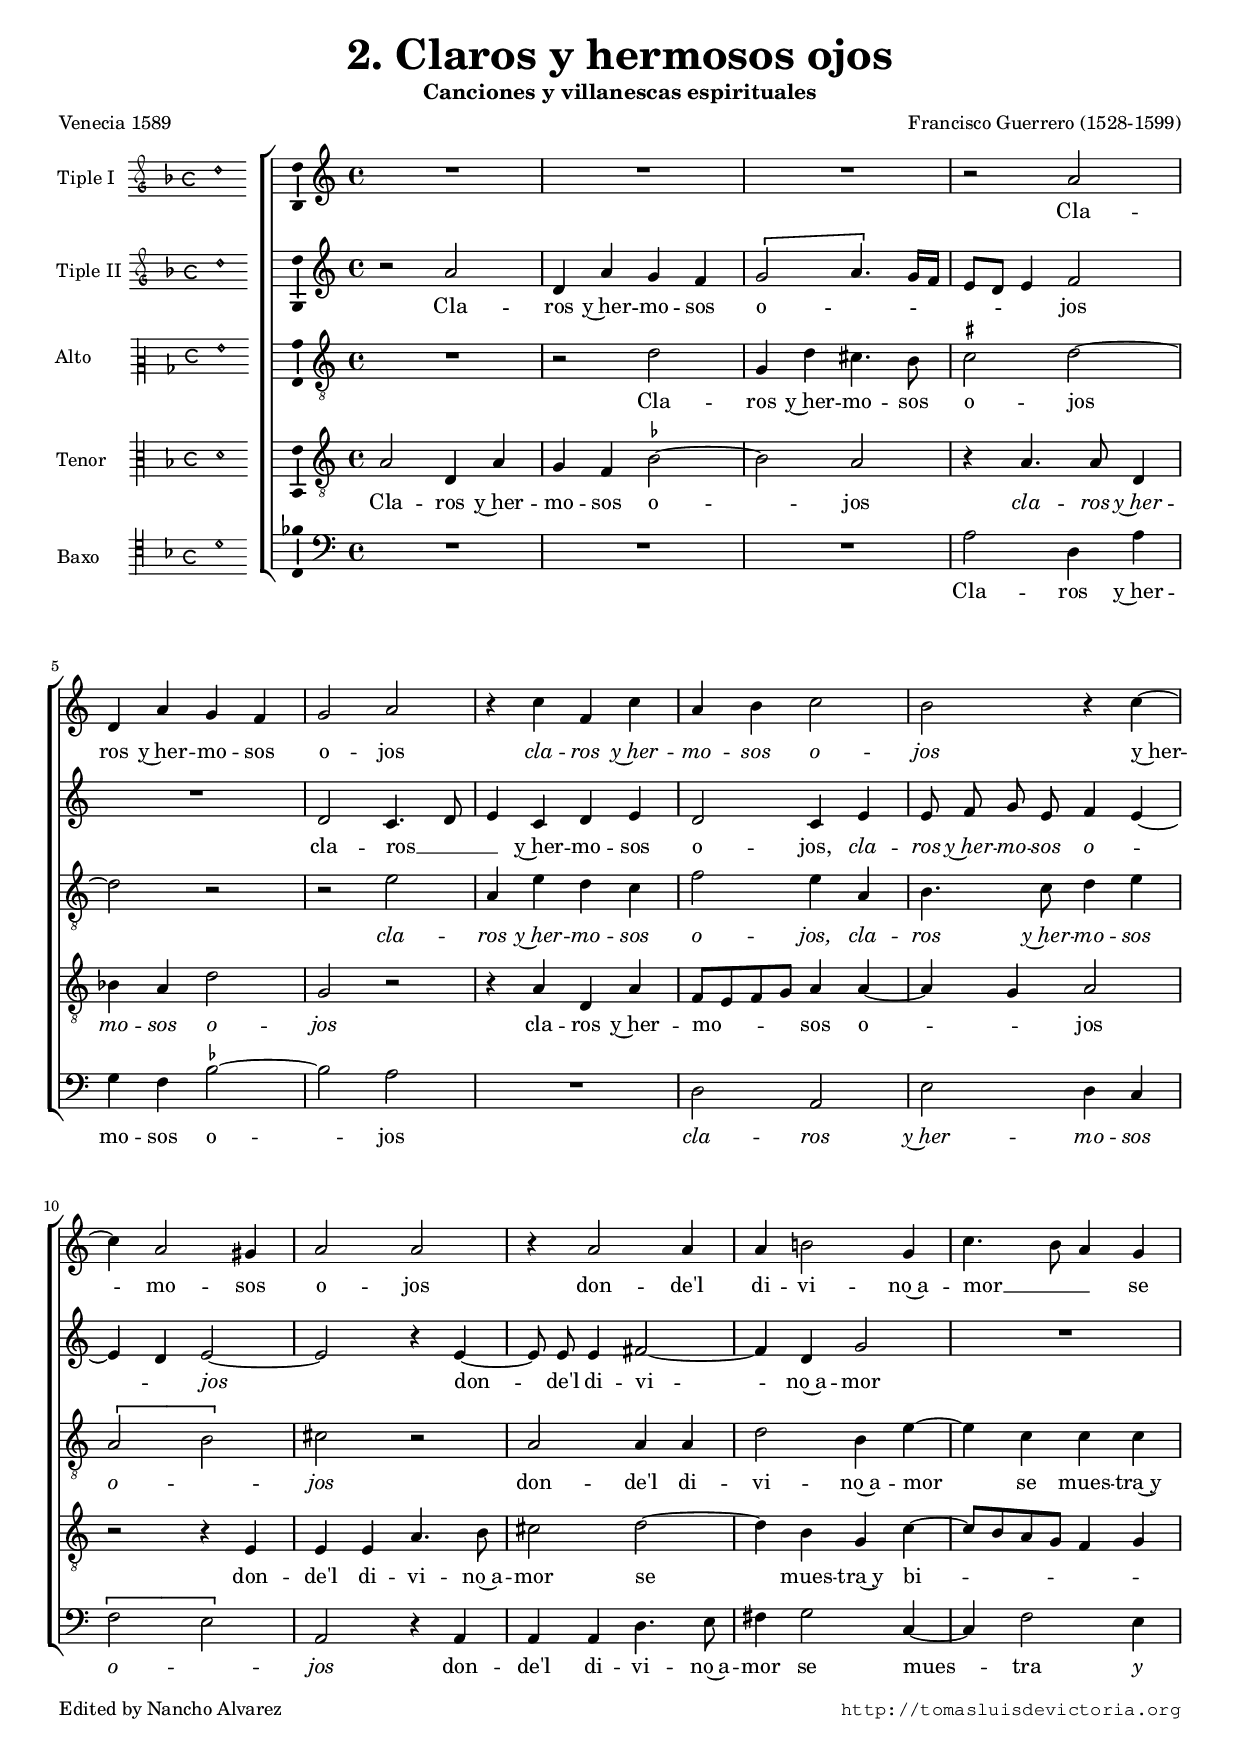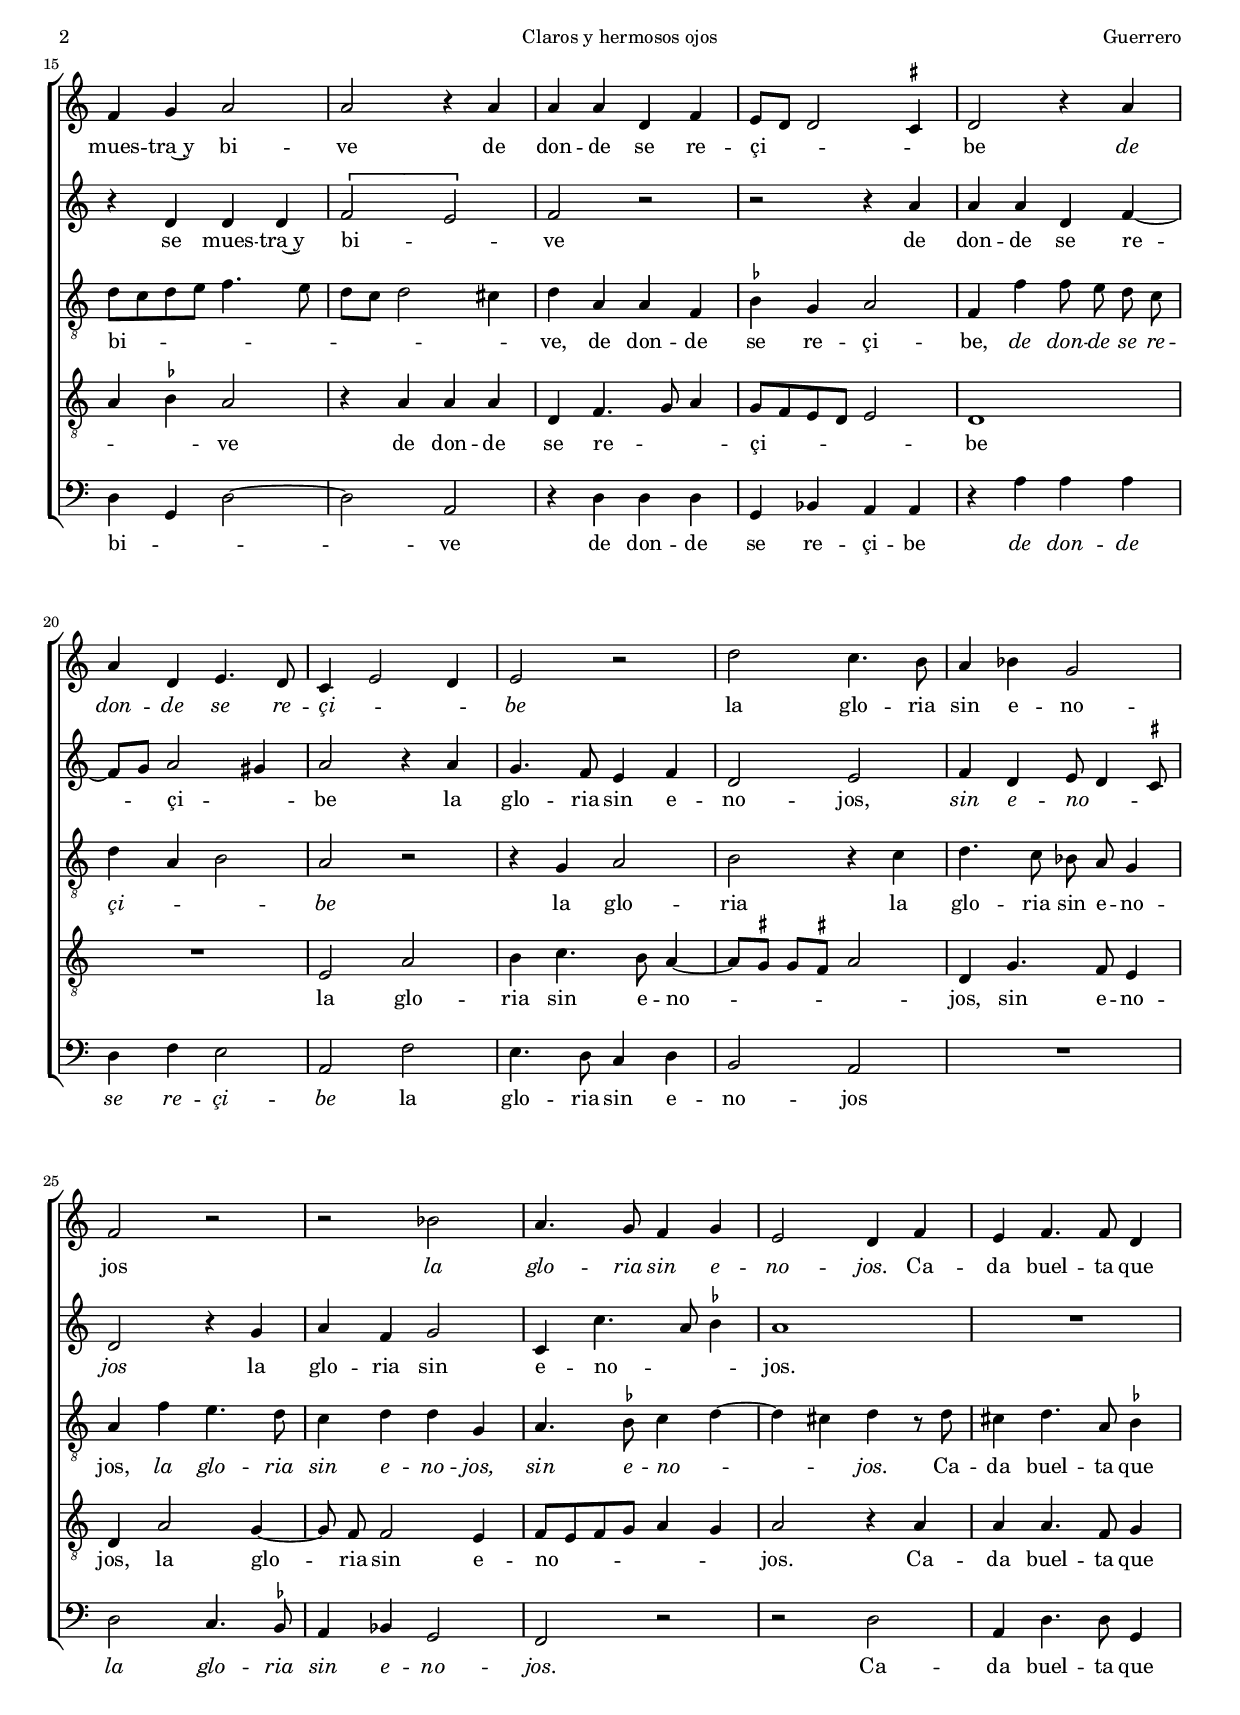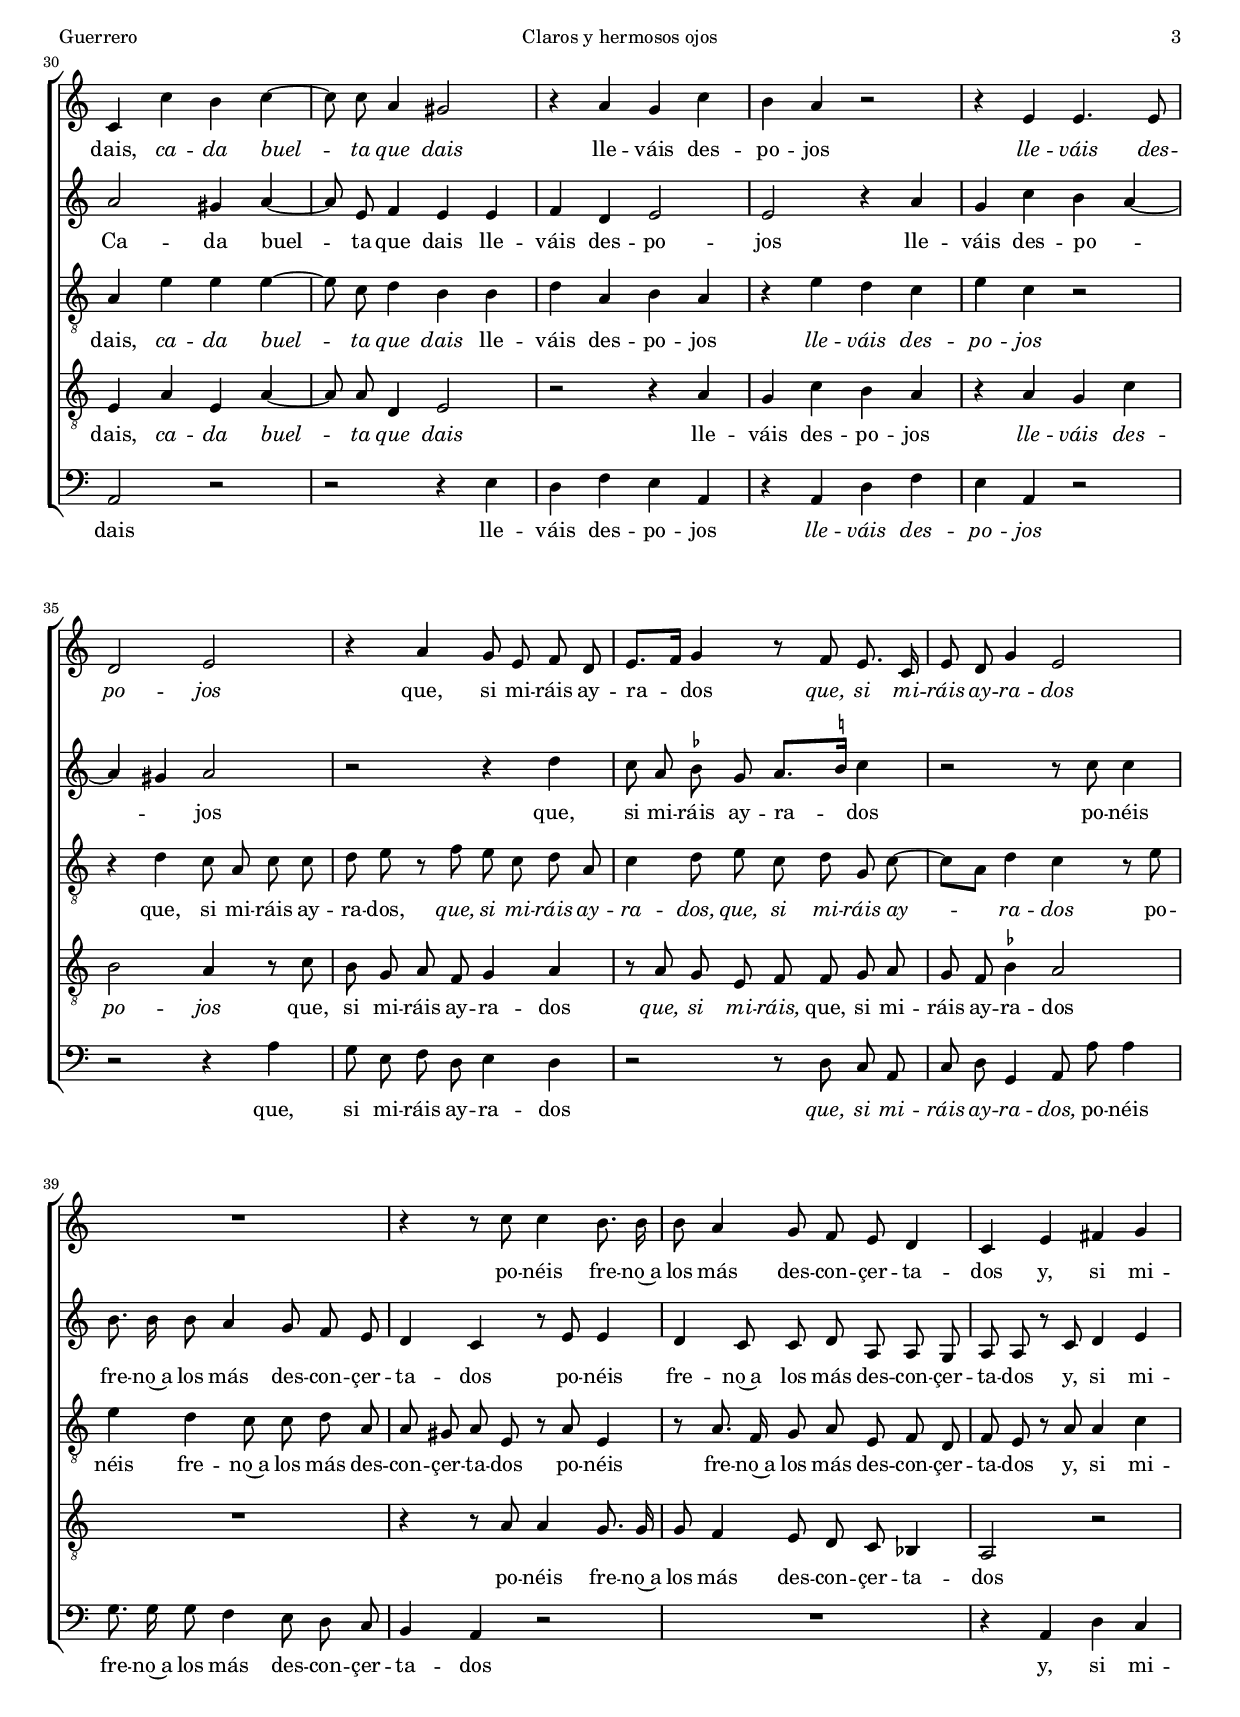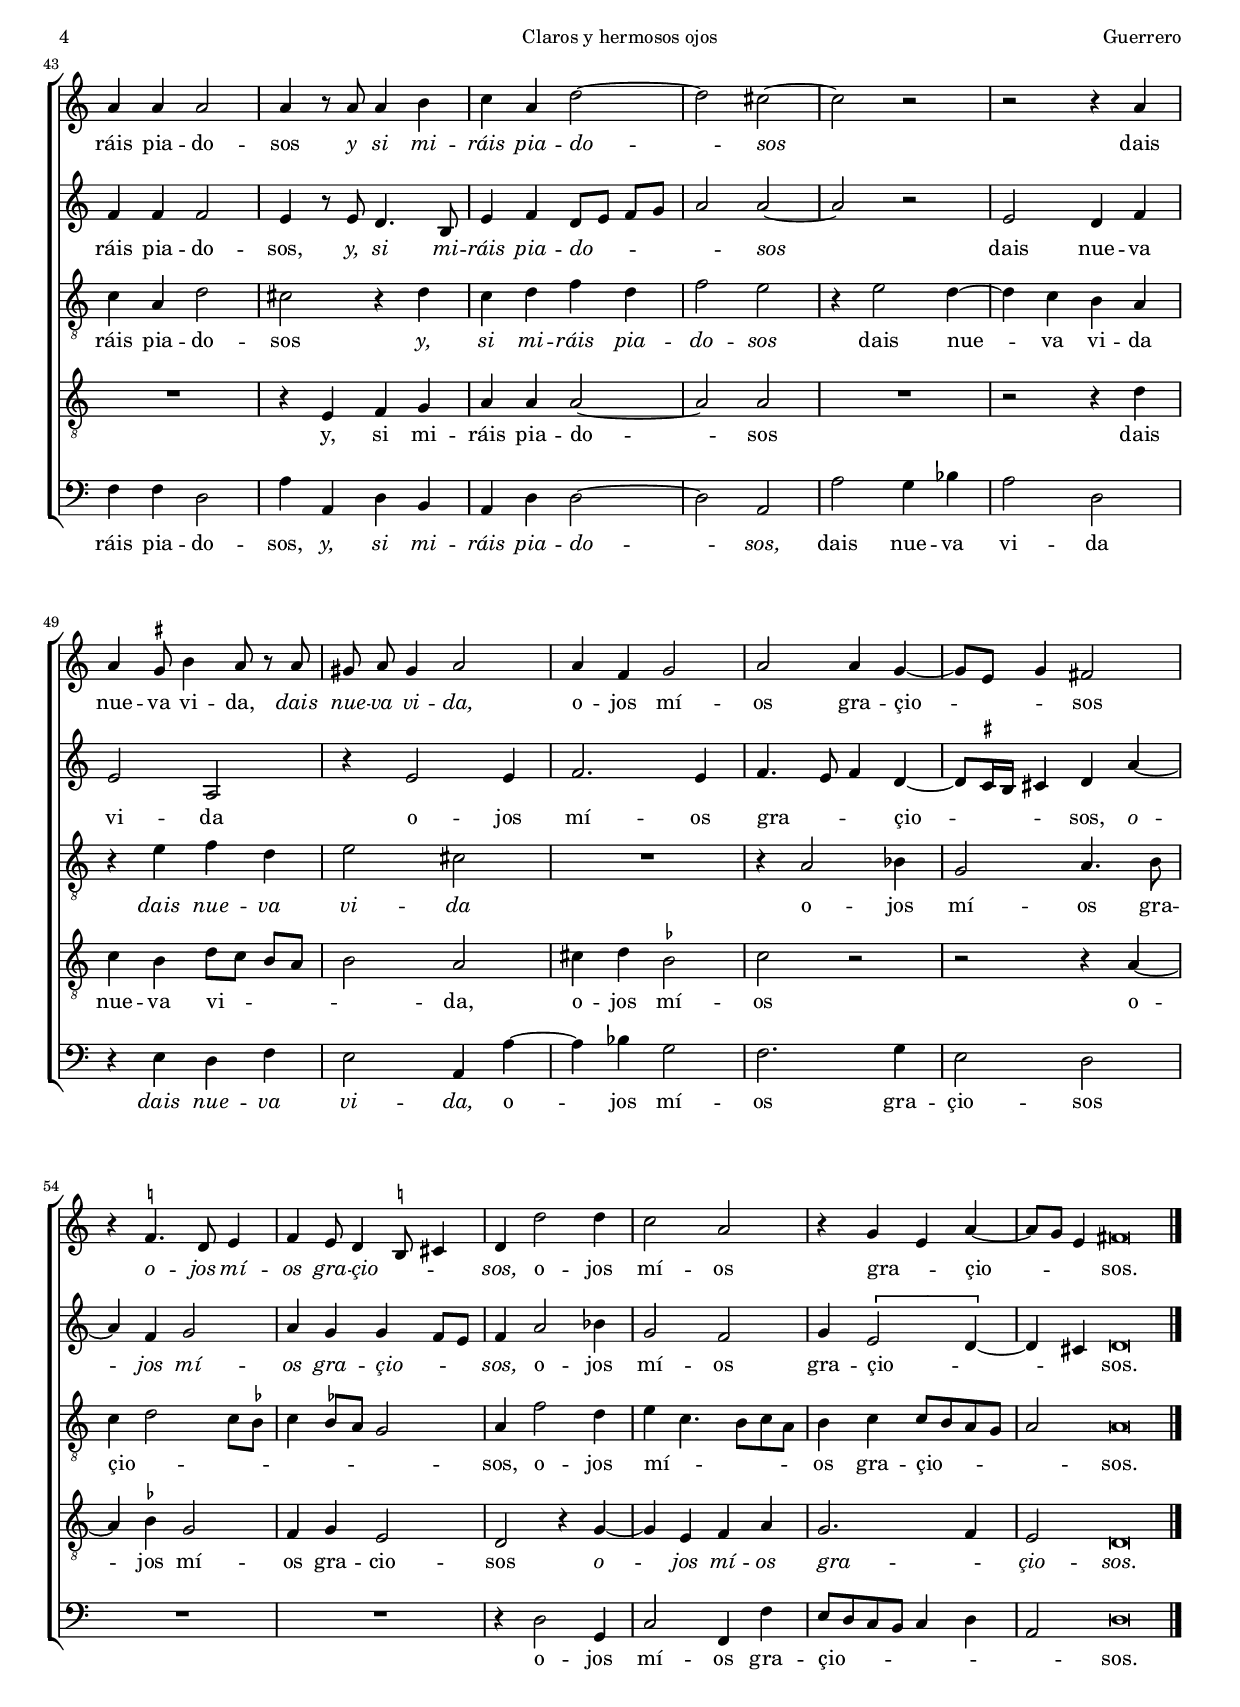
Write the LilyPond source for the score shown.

\version "2.18.0"

#(set-default-paper-size "a4")
#(set-global-staff-size 16.4)
#(ly:set-option 'point-and-click #f)
%mobile -s15.3 -i3.2

italicas=\override LyricText.font-shape = #'italic
rectas=\override LyricText.font-shape = #'upright
ss=\once \set suggestAccidentals = ##t
incipitwidth = 20
htitle="Claros y hermosos ojos"
hcomposer="Guerrero"

\header {
	title=\markup{\fontsize #3 "2. Claros y hermosos ojos"}
	subtitle="Canciones y villanescas espirituales"
        %subsubtitle=\markup{\null \vspace #1 }
	composer="Francisco Guerrero (1528-1599)"
        pdfauthor=\composer
	%opus="(-)"
	poet="Venecia 1589"
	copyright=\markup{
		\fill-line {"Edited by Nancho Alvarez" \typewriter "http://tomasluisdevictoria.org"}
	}
%	tagline=""
}

global={\key f \major \time 4/4 \skip 1*59 \bar "|." }


cantus=\relative c''{
	R1
	R
	R
	r2 d
	g,4 d' c bes
	c2 d
	r4 f bes, f'
	d e f2
	e2 r4 f ~
	f4 d2 cis4
	d2 d
	r4 d2 d4 
	d4 e!2 c4
	f4. e8 d4 c
	bes c d2
	d2 r4 d
	d d g, bes
	a8 g g2 \ss fis4
	g2 r4 d'
	d g, a4. g8 
	f4 a2 g4 
	a2 r
	g'2 f4. e8 
	d4 ees c2
	bes r2
	r ees2
	d4. c8 bes4 c
	a2 g4 bes
	a bes4. bes8 g4
	f4 f' e f ~
	f8 \noBeam f d4 cis2
	r4 d c f
	e d r2
	r4 a a4. a8 
	g2 a
	\set  autoBeaming = ##f
	r4 d c8 a bes g 
	a8.[ bes16] c4 r8 bes a8. f16
	a8 g c4 a2
	R1
	r4 r8 f'8 f4 e8. e16
	e8 d4 c8 bes a g4
	f a b c
	d d d2
	d4 r8 d d4 e
	f d g2 ~
	g fis ~
	fis r
	r r4 d d \ss cis8 e4 d8 r d
	cis d cis4 d2
	d4 bes c2
	d2 d4 c ~
	\set autoBeaming = ##t
	c8 a c4 b2
	r4 \ss bes!4. g8 a4
	bes4 a8 g4 \ss e!8 fis4
	g4 g'2 g4
	f2 d
	r4 c a d ~
	d8 c a4 b\breve*1/4
}

cantusdos=\relative c''{
	r2 d
	g,4 d' c bes
	\[c2 d4.\] c16 bes
	a8 g a4 bes2
	R1
	g2 f4. g8 
	a4 f g a
	g2 f4 a
	\set autoBeaming = ##f
	a8 bes c a bes4 a ~
	a g a2 ~
	a r4 a ~
	a8 a a4 b2 ~
	b4 g c2
	R1
	r4 g g g
	\[bes2 a\]
	bes r
	r r4 d
	d d g, bes ~
	\set autoBeaming = ##t
	bes8 c d2 cis4
	d2 r4 d 
	c4. bes8 a4 bes
	g2 a
	bes4 g a8 g4 \ss fis8
	g2 r4 c
	d bes c2
	f,4 f'4. d8 \ss ees4
	d1
	R
	d2 cis4 d ~
	\set autoBeaming = ##f
	d8 a bes4 a a
	bes g a2
	a2 r4 d
	c f e d ~
	d cis d2
	r2 r4 g
	f8 d \ss ees c d8.[ \ss e16] f4
	r2 r8 f8 f4
	e8. e16 e8 d4 c8 bes a
	g4 f r8 a a4
	g4 f8 f g d d c
	d8 d r f g4 a
	bes4 bes bes2
	a4 r8 a g4. e8
	\set autoBeaming = ##t
	a4 bes g8 a bes c
	d2 d ~
	d r
	a g4 bes
	a2 d,
	r4 a'2 a4
	bes2. a4
	bes4. a8 bes4 g ~
	g8 \ss fis16 e fis!4 g d' ~
	d bes c2
	d4 c c bes8 a
	bes4 d2 ees4
	c2 bes
	c4 \[a2 g4 ~ \] |
	g4 fis g\breve*1/4
}

altus=\relative c''{
	R1
	r2 g
	c,4 g' fis4. e8
	\ss fis2 g2 ~
	g r
	r a 
	d,4 a' g f
	bes2 a4 d,
	e4. f8 g4 a
	\[d,2 e\]
	fis2 r
	d d4 d 
	g2 e4 a ~
	a f f f
	g8 f g a bes4. a8
	g f g2 fis4
	g4 d d bes
	\ss ees c d2
	\set autoBeaming = ##f
	bes4 bes' bes8 a g f
	g4 d e2
	d r
	r4 c d2
	e2 r4 f
	g4. f8 ees8 d c4
	d4 bes' a4. g8 
	f4 g g c,
	d4. \ss ees8 f4 g ~
	g fis g r8 g
	fis4 g4. d8 \ss ees4
	d4 a' a a ~
	a8 f g4 e e
	g d e d
	r4 a' g f 
	a f r2
	r4 g f8 d f f
	g a r bes a f g d
	f4 g8 a f g c, f ~
	f[ d] g4 f r8 a
	a4 g f8 f g d
	d cis d a r d a4
	r8 d8. bes16 c8 d a bes g
	bes a r8 d d4 f
	f d g2
	fis2 r4 g
	f g bes g
	bes2 a
	r4 a2 g4 ~
	g f e d
	r4 a' bes g
	a2 fis
	R1
	r4 d2 ees4
	c2 d4. e8
	\set autoBeaming = ##t
	f4 g2 f8 \ss ees
	f4 \ss ees8 d c2
	d4 bes'2 g4 
	a4 f4. e8 f d
	e4 f f8 e d c |
	d2 d\breve*1/4
}

tenor=\relative c'{
	d2 g,4 d'
	c bes \ss ees2 ~
	ees d
	r4 d4. d8 g,4
	ees'4 d g2
	c, r
	r4 d g, d'
	bes8 a bes c d4 d ~
	d c d2
	r2 r4 a
	a a d4. e8 
	fis2 g ~
	g4 e c f ~
	f8 e d c bes4 c
	d \ss ees d2
	r4 d d d
	g, bes4. c8 d4
	c8 bes a g a2
	g1
	R
	a2 d
	e4 f4. e8 d4 ~
	d8[ \ss cis] cis[ \ss b] d2
	g,4 c4. bes8 a4
	g4 d'2 c4 ~
	c8 \noBeam bes bes2 a4
	bes8 a bes c d4 c
	d2 r4 d
	d d4. bes8 c4 
	a d a d ~
	\set autoBeaming = ##f
	d8 d g,4 a2
	r2 r4 d
	c f e d
	r d c f
	e2 d4 r8 f
	e8 c d bes c4 d
	r8 d c a bes bes c d
	c bes \ss ees4 d2
	R1
	r4 r8 d8 d4 c8. c16
	c8 bes4 a8 g f ees4
	d2 r
	R1
	r4 a' bes c 
	d d d2 ~
	d d
	R1
	r2 r4 g
	\set autoBeaming = ##t
	f4 e g8 f e d
	e2 d 
	fis4 g \ss ees2
	f r
	r r4 d ~
	d \ss ees c2
	bes4 c a2
	g2 r4 c ~
	c a bes d
	c2. bes4 |
	a2 g\breve*1/4
}

bassus=\relative c'{
	R1*3
	d2 g,4 d'
	c4 bes \ss ees2 ~
	ees d
	R1
	g,2 d
	a'2 g4 f
	\[bes2 a\]
	d, r4 d
	d d g4. a8
	b4 c2 f,4 ~
	f bes2 a4
	g4 c, g'2 ~
	g d
	r4 g g g 
	c, ees d d
	r d' d d
	g, bes a2
	d,2 bes'
	a4. g8 f4 g 
	e2 d
	R1
	g2 f4. \ss ees8
	d4 ees c2
	bes2 r
	r g'2
	d4 g4. g8 c,4 
	d2 r
	r2 r4 a'
	g bes a d,
	r d g bes 
	a d, r2
	r r4 d'
	\set autoBeaming = ##f
	c8 a bes g a4 g
	r2 r8 g f d
	f g c,4 d8 d' d4
	c8. c16 c8 bes4 a8 g f
	e4 d r2
	R1
	r4 d g f
	bes bes g2
	d'4 d, g e
	d g g2 ~
	g d 
	d'2 c4 ees
	d2 g,
	r4 a g bes
	a2 d,4 d' ~
	d ees c2
	bes2. c4
	a2 g
	R1
	R
	r4 g2 c,4
	f2 bes,4 bes'
	\set autoBeaming = ##t
	a8[ g f e] f4 g |
	d2 g\breve*1/4
}


textocantus=\lyricmode{
Cla -- ros y~her -- mo -- sos o -- jos
\italicas
cla -- ros y~her -- mo -- sos o -- jos
\rectas
y~her -- _ mo -- sos o -- jos
don -- de'l di -- vi -- no~a -- mor __ _ _ se mues -- tra~y bi -- ve
de don -- de se re -- çi -- _ _ _ be
\italicas
de don -- de se re -- çi -- _ _ be
\rectas
la glo -- ria sin e -- no -- jos
\italicas
la glo -- ria sin e -- no -- jos.
\rectas
Ca -- da buel -- ta que dais,
\italicas
ca -- da buel -- _ ta que dais
\rectas
lle -- váis des -- po -- jos
\italicas
lle -- váis des -- po -- jos
\rectas
que, si mi -- ráis ay -- ra -- _ dos
\italicas
que, si mi -- ráis ay -- ra -- dos
\rectas
po -- néis fre -- no~a los más des -- con -- çer -- ta -- dos y,
si mi -- ráis pia -- do -- sos
\italicas
y si mi -- ráis pia -- do -- _ sos _
\rectas
dais nue -- va vi -- da,
\italicas
dais nue -- va vi -- da,
\rectas
o -- jos mí -- os gra -- çio -- _ _ _ sos
\italicas
o -- jos mí -- os gra -- çio -- _ _ sos,
\rectas
o -- jos mí -- os
gra -- _ çio -- _ _ _ sos.
}

textocantusdos=\lyricmode{
Cla -- ros y~her -- mo -- sos o -- _ _ _ _ _ _ jos
cla -- ros __ _ _ y~her -- mo -- sos o -- jos,
\italicas
cla -- ros y~her -- mo -- sos o -- _ _ _ jos _
\rectas
don -- _ de'l di -- vi -- _ no~a -- mor
se mues -- tra~y bi -- _ ve
de don -- de se re -- _ _ çi -- _ be
la glo -- ria sin e -- no -- jos,
\italicas
sin e -- no -- _ _ jos
\rectas
la glo -- ria sin e -- no -- _ _ jos.
Ca -- da buel -- _ ta que dais lle -- váis des -- po -- jos
lle -- váis des -- po -- _ _ _ jos
que, si mi -- ráis ay -- ra -- _ dos
po -- néis fre -- no~a los más des -- con -- çer -- ta -- dos
po -- néis fre -- no~a los más des -- con -- çer -- ta -- dos
y, si mi -- ráis pia -- do -- sos,
\italicas
y, si mi -- ráis pia -- do -- _ _ _ _ sos _
\rectas
dais nue -- va vi -- da
o -- jos mí -- os gra -- _ _ çio -- _ _ _ _ sos,
\italicas
o -- _ jos mí -- os gra -- çio -- _ _ sos,
\rectas
o -- jos mí -- os
gra -- çio -- _ _ _ sos. 
}

textoaltus=\lyricmode{
Cla -- ros y~her -- mo -- sos o -- jos _
\italicas
cla -- ros y~her -- mo -- sos o -- jos,
cla -- ros y~her -- mo -- sos o -- _ jos
\rectas
don -- de'l di -- vi -- no~a -- mor _ se mues -- tra~y bi -- _ _ _ _ _ _ _ _ _ ve,
de don -- de se re -- çi -- be,
\italicas
de don -- de se re -- çi -- _ _ be
\rectas
la glo -- ria
la glo -- ria sin e -- no -- jos,
\italicas
la glo -- ria sin e -- no -- jos,
sin e -- no -- _ _ _ jos.
\rectas
Ca -- da buel -- ta que dais,
\italicas
ca -- da buel -- _ ta que dais
\rectas
lle -- váis des -- po -- jos
\italicas
lle -- váis des -- po -- jos
\rectas
que, si mi -- ráis ay -- ra -- dos,
\italicas
que, si mi -- ráis ay -- ra -- dos,
que, si mi -- ráis ay -- _ _ ra -- dos
\rectas
po -- néis fre -- no~a los más des -- con -- çer -- ta -- dos
po -- néis fre -- no~a los más des -- con -- çer -- ta -- dos
y, si mi -- ráis pia -- do -- sos
\italicas
y, si mi -- ráis pia -- do -- sos
\rectas
dais nue -- _ va vi -- da
\italicas
dais nue -- va vi -- da
\rectas
o -- jos mí -- os gra -- çio -- _ _ _ _ _ _ _ sos,
o -- jos mí -- _ _ _ _ os gra -- çio -- _ _ _ _ sos. 
}

textotenor=\lyricmode{
Cla -- ros y~her -- mo -- sos o -- _ jos
\italicas
cla -- ros y~her -- mo -- sos o -- jos
\rectas
cla -- ros y~her -- mo -- _ _ _ sos o -- _ _ jos
don -- de'l di -- vi -- no~a -- mor se _ mues -- tra~y bi -- _ _ _ _ _ _ _ _ ve
de don -- de se re -- _ _ çi -- _ _ _ _ be
la glo -- ria sin e -- no -- _ _ _ _ _ jos,
sin e -- no -- jos,
la glo -- _ ria sin e -- no -- _ _ _ _ _ jos.
Ca -- da buel -- ta que dais,
\italicas
ca -- da buel -- _ ta que dais
\rectas
lle -- váis des -- po -- jos
\italicas
lle -- váis des -- po -- jos
\rectas
que, si mi -- ráis ay -- ra -- dos
\italicas
que, si mi -- ráis,
\rectas
que, si mi -- ráis ay -- ra -- dos
po -- néis fre -- no~a los más des -- con -- çer -- ta -- dos
y, si mi -- ráis pia -- do -- _ sos
dais nue -- va vi -- _ _ _ _ da,
o -- jos mí -- os
o -- _ jos mí -- os gra -- cio -- sos
\italicas
o -- _ jos mí -- os gra -- _ çio -- sos.
}

textobassus=\lyricmode{
Cla -- ros y~her -- mo -- sos o -- _ jos
\italicas
cla -- ros y~her -- mo -- sos o -- _ jos
\rectas
don -- de'l di -- vi -- no~a -- mor se mues -- _ tra
\italicas y
\rectas
bi -- _ _ _ ve
de don -- de se re -- çi -- be
\italicas
de don -- de se re -- çi -- be
\rectas
la glo -- ria sin e -- no -- jos
\italicas
la glo -- ria sin e -- no -- jos.
\rectas
Ca -- da buel -- ta que dais
lle -- váis des -- po -- jos
\italicas
lle -- váis des -- po -- jos
\rectas
que, si mi -- ráis ay -- ra -- dos
\italicas
que, si mi -- ráis ay -- ra -- dos,
\rectas
po -- néis fre -- no~a los más des -- con -- çer -- ta -- dos
y, si mi -- ráis pia -- do -- sos,
\italicas
y, si mi -- ráis pia -- do -- _ sos,
\rectas
dais nue -- va vi -- da
\italicas
dais nue -- va vi -- da,
\rectas
o -- _ jos mí -- os
gra -- çio -- sos
o -- jos mí -- os gra -- çio -- _ _ _ _ _ _ sos.
}



incipitcantus=\markup{
	\score{
		{ 
		\set Staff.instrumentName="Tiple I  "
		\override NoteHead.style = #'neomensural
		\override Rest.style = #'neomensural
		\override Staff.TimeSignature.style = #'neomensural
		\cadenzaOn 
		\clef "petrucci-g"
		\key f \major
		\time 4/4
		d''1
		} 
	\layout {
		\context {\Voice
			\remove Ligature_bracket_engraver
			\consists Mensural_ligature_engraver
		}
		line-width=\incipitwidth
		indent = 0
	}
	}
}


incipitcantusdos=\markup{
	\score{
		{ 
		\set Staff.instrumentName="Tiple II "
		\override NoteHead.style = #'neomensural
		\override Rest.style = #'neomensural
		\override Staff.TimeSignature.style = #'neomensural
		\cadenzaOn 
		\clef "petrucci-g"
		\key f \major
		\time 4/4
		d''1
		} 
	\layout {
		\context {\Voice
			\remove Ligature_bracket_engraver
			\consists Mensural_ligature_engraver
		}
		line-width=\incipitwidth
		indent = 0
	}
	}
}


incipitaltus=\markup{
	\score{
		{ 
		\set Staff.instrumentName="Alto       "
		\override NoteHead.style = #'neomensural 
		\override Rest.style = #'neomensural
		\override Staff.TimeSignature.style = #'neomensural
		\cadenzaOn 
		\clef "petrucci-c2"
		\key f \major
		\time 4/4
		g'1
		} 
	\layout {
		\context {\Voice
			\remove Ligature_bracket_engraver
			\consists Mensural_ligature_engraver
		}
		line-width=\incipitwidth
		indent = 0
	}
	}
}


incipittenor=\markup{
	\score{
		{ 
		\set Staff.instrumentName="Tenor    "
		\override NoteHead.style = #'neomensural 
		\override Rest.style = #'neomensural
		\override Staff.TimeSignature.style = #'neomensural
		\cadenzaOn 
		\clef "petrucci-c3"
		\key f \major
		\time 4/4
		d'1
		} 
	\layout {
		\context {\Voice
			\remove Ligature_bracket_engraver
			\consists Mensural_ligature_engraver
		}
		line-width=\incipitwidth
		indent=0
	}
	}
}


incipitbassus=\markup{
	\score{
		{ 
		\set Staff.instrumentName="Baxo     "
		\override NoteHead.style = #'neomensural 
		\override Rest.style = #'neomensural
		\override Staff.TimeSignature.style = #'neomensural
		\cadenzaOn 
		\clef "petrucci-c4"
		\key f \major
		\time 4/4
		d'
		} 
	\layout {
		\context {\Voice
			\remove Ligature_bracket_engraver
			\consists Mensural_ligature_engraver
		}
		line-width=\incipitwidth
		indent = 0
	}
	}
}





\score {\transpose c' g{
\new ChoirStaff<<

	\new Staff <<\global
	\new Voice="v1" {
		\set Staff.instrumentName=\incipitcantus
		\clef "treble"
		\cantus }
	\new Lyrics \lyricsto "v1" {\textocantus }
	>>

	\new Staff <<\global
	\new Voice="v5" {
		\set Staff.instrumentName=\incipitcantusdos
		\clef "treble"
		\cantusdos }
	\new Lyrics \lyricsto "v5" {\textocantusdos }
	>>

	
	
	\new Staff << \global
	\new Voice="v2" {
		\set Staff.instrumentName=\incipitaltus
		\clef "G_8" 
		\altus}
	\new Lyrics \lyricsto "v2" {\textoaltus }
	>>

	
	\new Staff <<\global
	\new Voice="v3" {
		\set Staff.instrumentName=\incipittenor
		\clef "G_8"
		\tenor }
	\new Lyrics \lyricsto "v3" {\textotenor }
	>>
	

	\new Staff <<\global
	\new Voice="v4" {
		\set Staff.instrumentName=\incipitbassus
		\clef "bass" 
		\bassus }
	\new Lyrics \lyricsto "v4" {\textobassus}
	>>
	
>>

	}%transpose

\layout{ 
	\context {\Lyrics 
		\override VerticalAxisGroup.staff-affinity = #UP
		\override VerticalAxisGroup.nonstaff-relatedstaff-spacing =
			#'((basic-distance . 0) (minimum-distance . 0) (padding . 1))
		\override LyricText.font-size = #1.2
		\override LyricHyphen.minimum-distance = #0.5
	}
	\context {\Score 
		tempoHideNote = ##t
		\override BarNumber.padding = #2 
	}
	\context {\Voice 
		melismaBusyProperties = #'()
		%autoBeaming = ##f
	}
	\context {\Staff 
                %\RemoveEmptyStaves
                %\override VerticalAxisGroup.remove-first = ##t
		\override VerticalAxisGroup.staff-staff-spacing =
			#'((basic-distance . 12) (minimum-distance . 0) (padding . 1))
		\consists Ambitus_engraver 
		\override LigatureBracket.padding = #1
	}
}

%\midi { \mtempo }

}


\paper{
	evenHeaderMarkup=\markup  \fill-line { \fromproperty #'page:page-number-string \htitle \hcomposer }
	oddHeaderMarkup= \markup  \fill-line { \on-the-fly #not-first-page \hcomposer \on-the-fly #not-first-page \htitle \on-the-fly #not-first-page \fromproperty #'page:page-number-string }
	%system-count=20
	%page-count = 8
        systems-per-page = 3
	ragged-last-bottom = ##f
	indent=3.6\cm
	system-system-spacing =
	#'((basic-distance . 20) (minimum-distance . 0) (padding . 5))
	top-system-spacing = % header
	#'((basic-distance . 9) (minimum-distance . 0) (padding . 0))
	last-bottom-spacing = % footer
	#'((basic-distance . 12) (minimum-distance . 0) (padding . 0))
	markup-system-spacing.padding = #1.5
}
